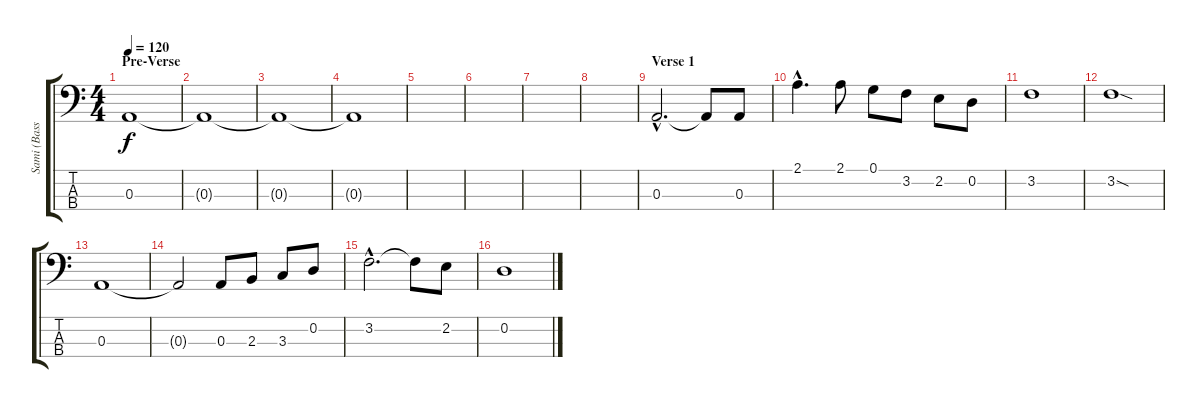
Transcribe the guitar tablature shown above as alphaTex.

\track ("Sami (Bass)" "Sami (Bass") {instrument electricbassfinger}
\staff {score tabs}
\tuning (G2 D2 A1 E1) {hide}
\ts (4 4)
\section ("" "Pre-Verse")
\tempo 120
\clef f4
\ks c
0.3.1{dy f volume 12} |
0.3{t}.1{volume 10} |
0.3{t}.1{volume 8} |
0.3{t}.1{volume 6} |
|
|
|
|
\section ("" "Verse 1")
0.3{hac}.2{d volume 15} 0.3{t}.8 0.3.8 |
2.1{hac}.4{d} 2.1.8 0.1.8 3.2.8 2.2.8 0.2.8 |
3.2.1 |
3.2{sod}.1 |
0.3.1 |
0.3{t}.2 0.3.8 2.3.8 3.3.8 0.2.8 |
3.2{hac}.2{d} 3.2{t}.8 2.2.8 |
0.2.1
